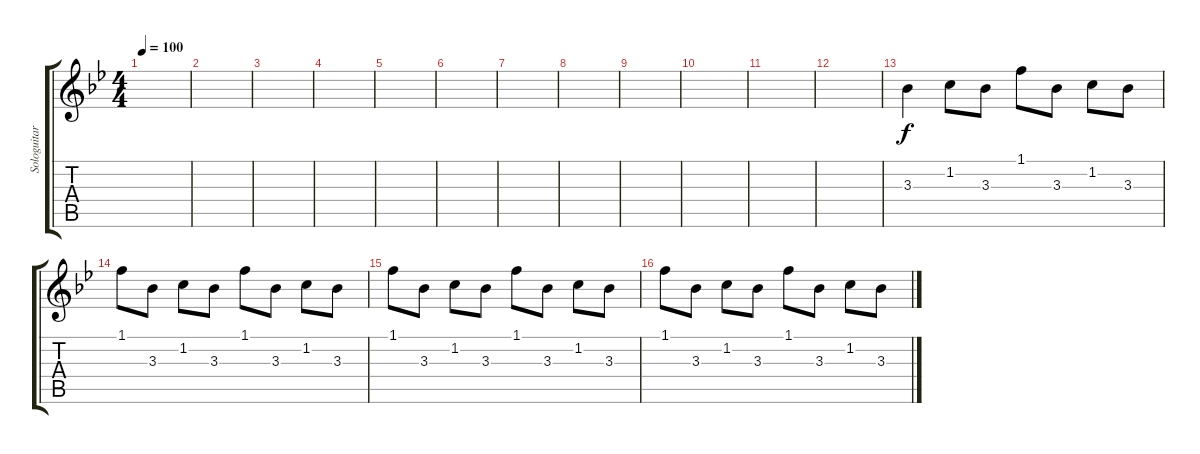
\track ("Sologuitar" "Sologuitar") {instrument acousticguitarsteel}
\staff {score tabs}
\tuning (E4 B3 G3 D3 A2 E2) {hide}
\ts (4 4)
\tempo 100
\clef g2
\ks bb
|
|
|
|
|
|
|
|
|
|
|
|
3.3.4 1.2.8 3.3.8 1.1.8 3.3.8 1.2.8 3.3.8 |
1.1.8 3.3.8 1.2.8 3.3.8 1.1.8 3.3.8 1.2.8 3.3.8 |
1.1.8 3.3.8 1.2.8 3.3.8 1.1.8 3.3.8 1.2.8 3.3.8 |
1.1.8 3.3.8 1.2.8 3.3.8 1.1.8 3.3.8 1.2.8 3.3.8
